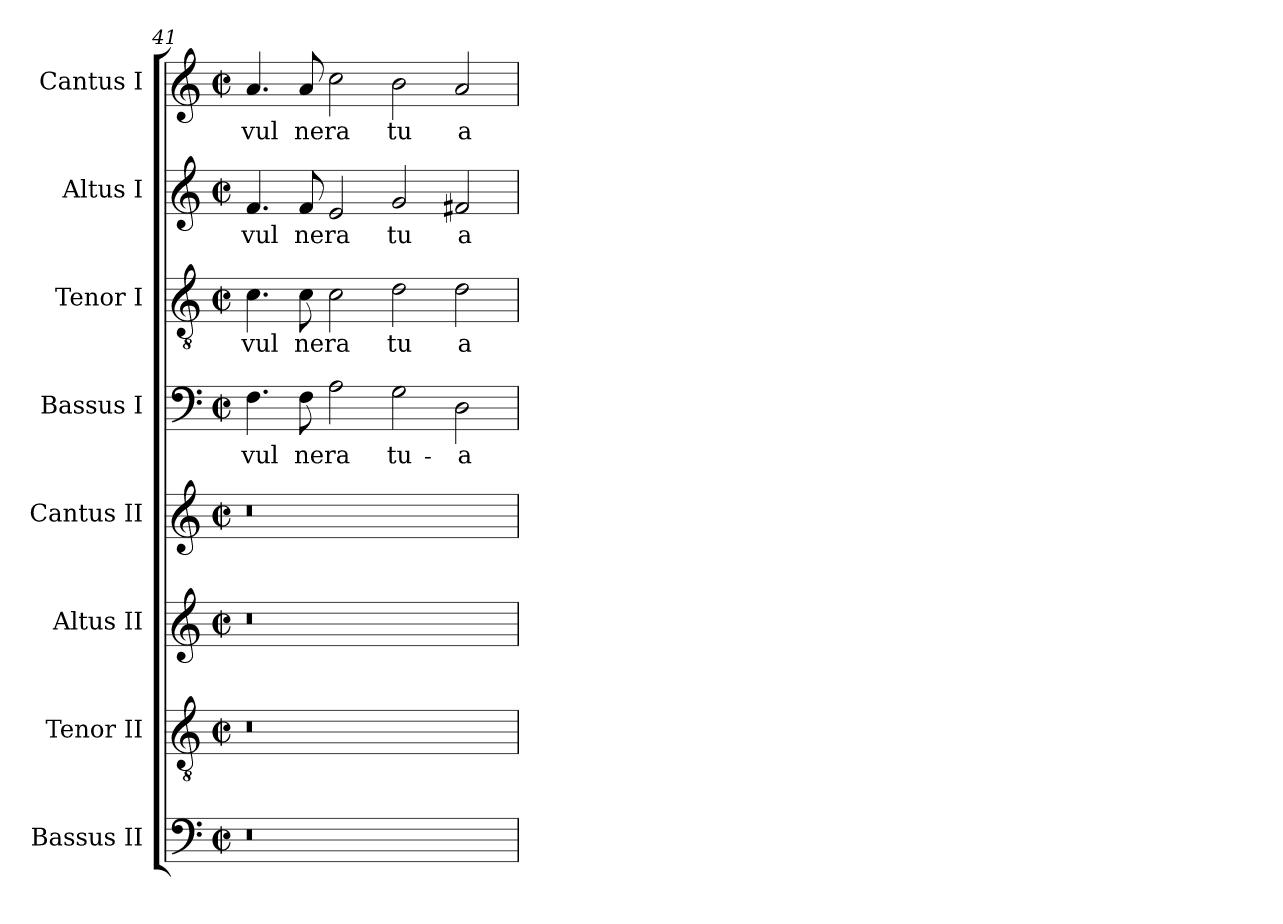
**kern	**kern	**kern	**kern	**kern	**text	**kern	**text	**kern	**text	**kern	**text
*part8	*part7	*part6	*part5	*part4	*part4	*part3	*part3	*part2	*part2	*part1	*part1
*staff8	*staff7	*staff6	*staff5	*staff4	*staff4	*staff3	*staff3	*staff2	*staff2	*staff1	*staff1
*I"Bassus II	*I"Tenor II	*I"Altus II	*I"Cantus II	*I"Bassus I	*	*I"Tenor I	*	*I"Altus I	*	*I"Cantus I	*
*clefF4	*clefGv2	*clefG2	*clefG2	*clefF4	*	*clefGv2	*	*clefG2	*	*clefG2	*
*M2/2	*M2/2	*M2/2	*M2/2	*M2/2	*	*M2/2	*	*M2/2	*	*M2/2	*
*met(c|)	*met(c|)	*met(c|)	*met(c|)	*met(c|)	*	*met(c|)	*	*met(c|)	*	*met(c|)	*
=41	=41	=41	=41	=41	=41	=41	=41	=41	=41	=41	=41
!	!	!	!	!	!LO:LY:b:cj	!	!LO:LY:b:cj	!	!LO:LY:b:cj	!	!LO:LY:b:cj
0r	0r	0r	0r	4.F\	vul	4.c\	vul	4.f/	vul	4.a/	vul
!	!	!	!	!	!LO:LY:b:cj	!	!LO:LY:b:cj	!	!LO:LY:b:cj	!	!LO:LY:b:cj
.	.	.	.	8F\	nera	8c\	nera	8f/	nera	8a/	nera
.	.	.	.	2A\	.	2c\	.	2e/	.	2cc\	.
!	!	!	!	!	!LO:LY:b:cj	!	!LO:LY:b:cj	!	!LO:LY:b:cj	!	!LO:LY:b:cj
.	.	.	.	2G\	tu-	2d\	tu	2g/	tu	2b\	tu
!	!	!	!	!	!LO:LY:b:cj	!	!LO:LY:b:cj	!	!LO:LY:b:cj	!	!LO:LY:b:cj
.	.	.	.	2D\	-a	2d\	a	2f#X/	a	2a/	a
=	=	=	=	=	=	=	=	=	=	=	=
*-	*-	*-	*-	*-	*-	*-	*-	*-	*-	*-	*-
